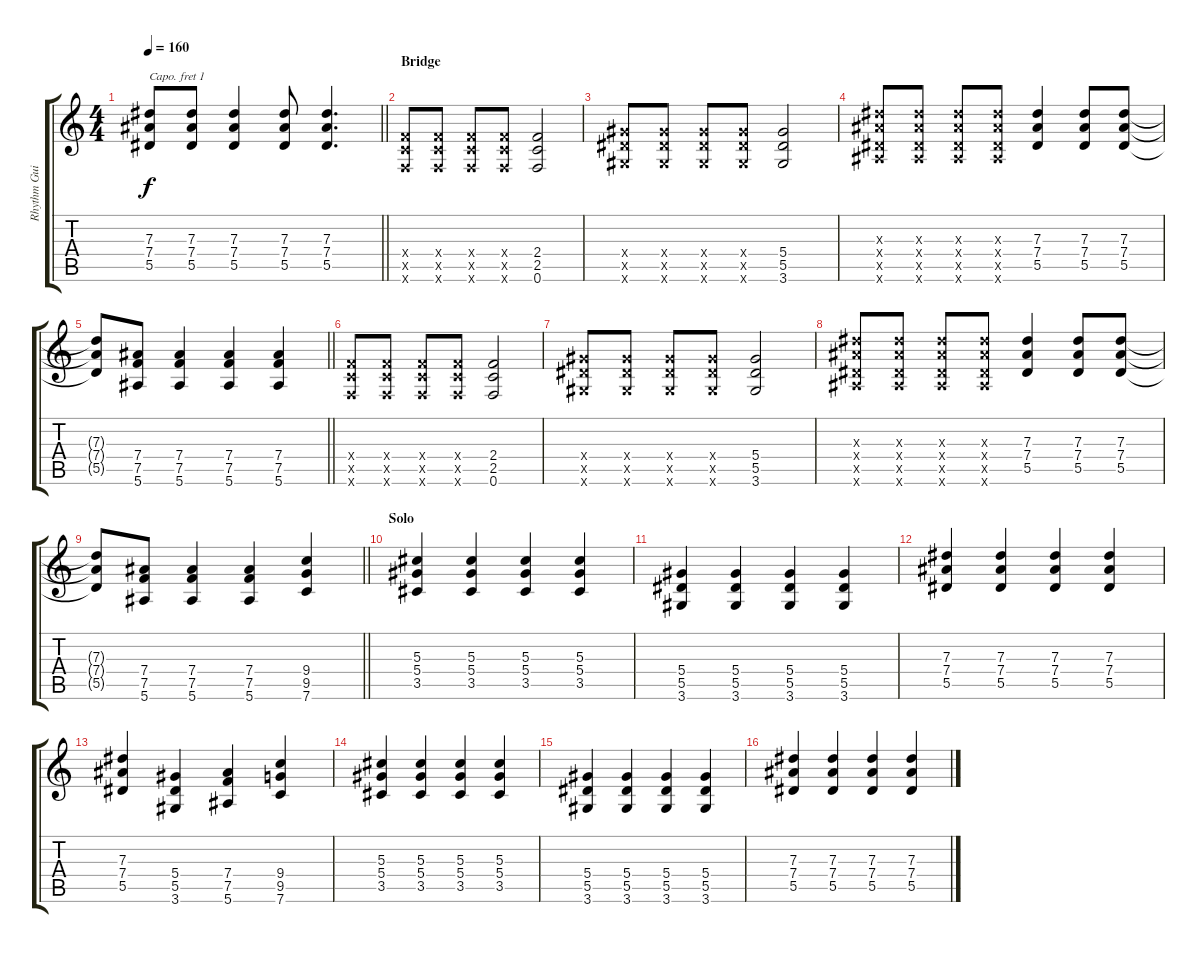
\track ("Rhythm Guitar" "Rhythm Gui") {instrument electricguitarjazz}
\staff {score tabs}
\capo 1
\tuning (E4 B3 G3 D3 A2 E2) {hide}
\ts (4 4)
\tempo 160
\clef g2
\barLineRight lightlight
\ks c
(7.3{t} 7.4{t} 5.5{t}).8{dy f} (7.3 7.4 5.5).8 (7.3 7.4 5.5).4 (7.3 7.4 5.5).8 (7.3 7.4 5.5).4{d} |
\section ("" "Bridge")
(2.4{x} 2.5{x} 0.6{x}).8 (2.4{x} 2.5{x} 0.6{x}).8 (2.4{x} 2.5{x} 0.6{x}).8 (2.4{x} 2.5{x} 0.6{x}).8 (2.4 2.5 0.6).2 |
(5.4{x} 5.5{x} 3.6{x}).8 (5.4{x} 5.5{x} 3.6{x}).8 (5.4{x} 5.5{x} 3.6{x}).8 (5.4{x} 5.5{x} 3.6{x}).8 (5.4 5.5 3.6).2 |
(7.3{x} 7.4{x} 5.5{x} 5.6{x}).8 (7.3{x} 7.4{x} 5.5{x} 5.6{x}).8 (7.3{x} 7.4{x} 5.5{x} 5.6{x}).8 (7.3{x} 7.4{x} 5.5{x} 5.6{x}).8 (7.3 7.4 5.5).4 (7.3 7.4 5.5).8 (7.3 7.4 5.5).8 |
\barLineRight lightlight
(7.3{t} 7.4{t} 5.5{t}).8 (7.4 7.5 5.6).8 (7.4 7.5 5.6).4 (7.4 7.5 5.6).4 (7.4 7.5 5.6).4 |
(2.4{x} 2.5{x} 0.6{x}).8 (2.4{x} 2.5{x} 0.6{x}).8 (2.4{x} 2.5{x} 0.6{x}).8 (2.4{x} 2.5{x} 0.6{x}).8 (2.4 2.5 0.6).2 |
(5.4{x} 5.5{x} 3.6{x}).8 (5.4{x} 5.5{x} 3.6{x}).8 (5.4{x} 5.5{x} 3.6{x}).8 (5.4{x} 5.5{x} 3.6{x}).8 (5.4 5.5 3.6).2 |
(7.3{x} 7.4{x} 5.5{x} 5.6{x}).8 (7.3{x} 7.4{x} 5.5{x} 5.6{x}).8 (7.3{x} 7.4{x} 5.5{x} 5.6{x}).8 (7.3{x} 7.4{x} 5.5{x} 5.6{x}).8 (7.3 7.4 5.5).4 (7.3 7.4 5.5).8 (7.3 7.4 5.5).8 |
\barLineRight lightlight
(7.3{t} 7.4{t} 5.5{t}).8 (7.4 7.5 5.6).8 (7.4 7.5 5.6).4 (7.4 7.5 5.6).4 (9.4 9.5 7.6).4 |
\section ("" "Solo")
(5.3 5.4 3.5).4 (5.3 5.4 3.5).4 (5.3 5.4 3.5).4 (5.3 5.4 3.5).4 |
(5.4 5.5 3.6).4 (5.4 5.5 3.6).4 (5.4 5.5 3.6).4 (5.4 5.5 3.6).4 |
(7.3 7.4 5.5).4 (7.3 7.4 5.5).4 (7.3 7.4 5.5).4 (7.3 7.4 5.5).4 |
(7.3 7.4 5.5).4 (5.4 5.5 3.6).4 (7.4 7.5 5.6).4 (9.4 9.5 7.6).4 |
(5.3 5.4 3.5).4 (5.3 5.4 3.5).4 (5.3 5.4 3.5).4 (5.3 5.4 3.5).4 |
(5.4 5.5 3.6).4 (5.4 5.5 3.6).4 (5.4 5.5 3.6).4 (5.4 5.5 3.6).4 |
(7.3 7.4 5.5).4 (7.3 7.4 5.5).4 (7.3 7.4 5.5).4 (7.3 7.4 5.5).4
